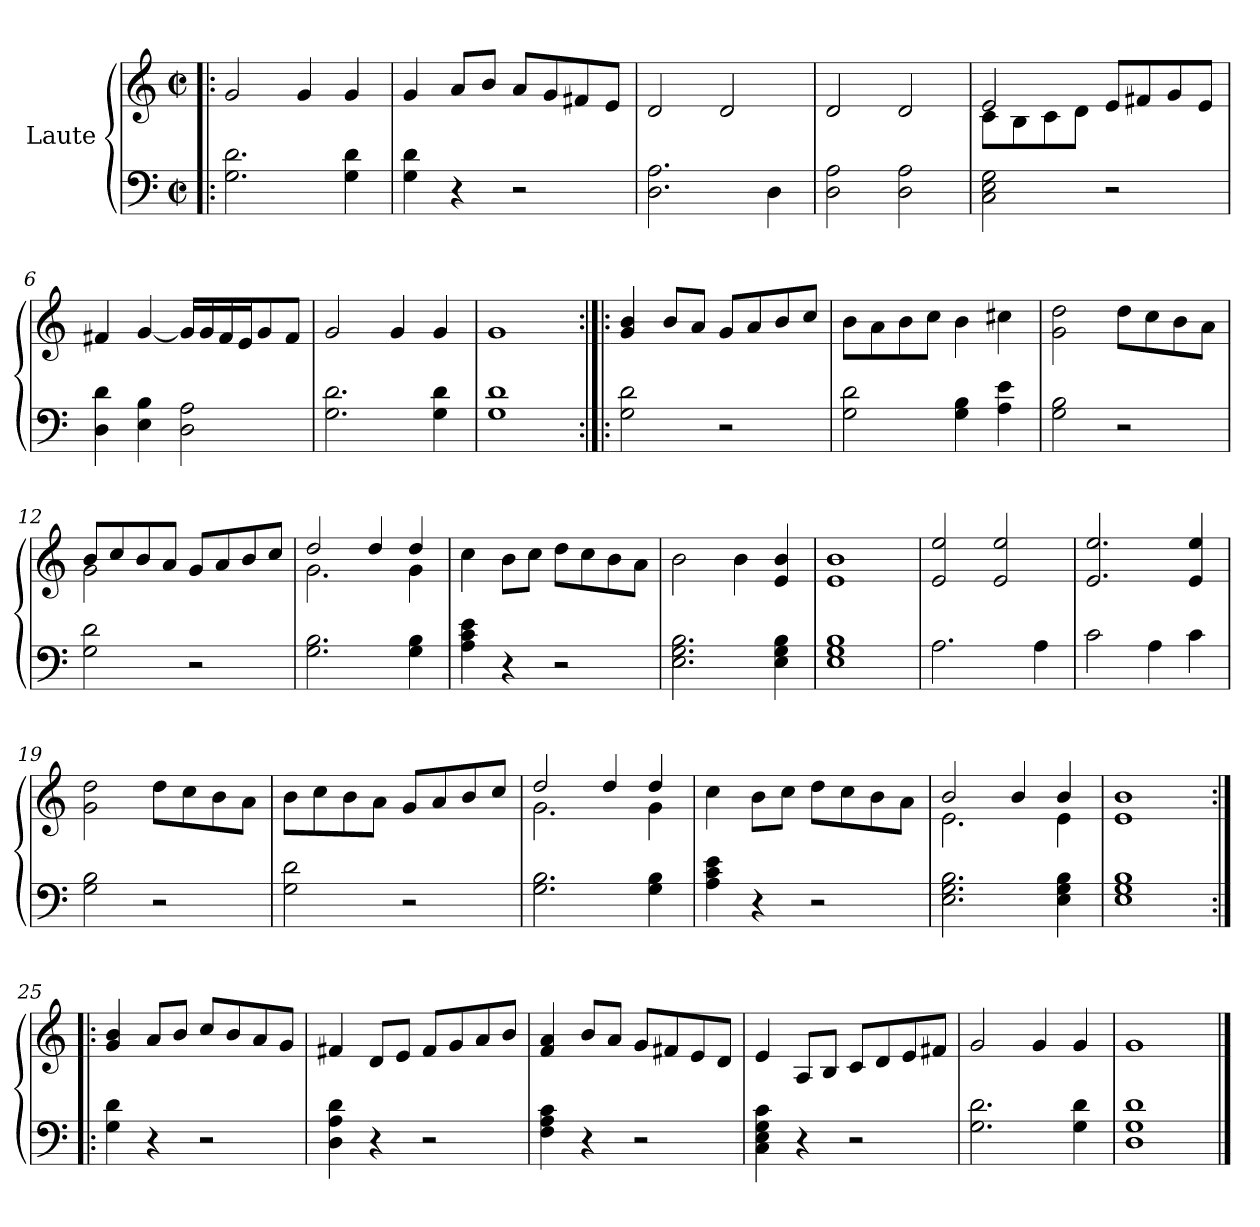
**kern	**kern
*part1	*part1
*staff2	*staff1
*I"Laute	*
*clefF4	*clefG2
*k[]	*k[]
*M2/2	*M2/2
*met(c|)	*met(c|)
=1!|:	=1!|:
2.G\ 2.d\	2g/
.	4g/
4G\ 4d\	4g/
=2	=2
4G\ 4d\	4g/
4r	8a/L
.	8b/J
2r	8a/L
.	8g/
.	8f#X/
.	8e/J
=3	=3
2.D\ 2.A\	2d/
.	2d/
4D\	.
=4	=4
2D\ 2A\	2d/
2D\ 2A\	2d/
=5	=5
*	*^
2C\ 2E\ 2G\	2e/	8c\L
.	.	8B\
.	.	8c\
.	.	8d\J
2r	8e/L	2ryy
.	8f#X/	.
.	8g/	.
.	8e/J	.
*	*v	*v
!!LO:LB:g=z
=6	=6
4D\ 4d\	4f#X/
4E\ 4B\	[4g/
2D\ 2A\	16g/LL]
.	16g/
.	16f#/
.	16e/J
.	8g/
.	8f#/J
=7	=7
2.G\ 2.d\	2g/
.	4g/
4G\ 4d\	4g/
=8	=8
1G 1d	1g
=9:|!|:	=9:|!|:
2G\ 2d\	4g/ 4b/
.	8b/L
.	8a/J
2r	8g/L
.	8a/
.	8b/
.	8cc/J
=10	=10
2G\ 2d\	8b\L
.	8a\
.	8b\
.	8cc\J
4G\ 4B\	4b\
4A\ 4e\	4cc#X\
=11	=11
2G\ 2B\	2g\ 2dd\
2r	8dd\L
.	8cc\
.	8b\
.	8a\J
!!LO:LB:g=z
=12	=12
*	*^
2G\ 2d\	8b/L	2g\
.	8cc/	.
.	8b/	.
.	8a/J	.
2r	8g/L	2ryy
.	8a/	.
.	8b/	.
.	8cc/J	.
=13	=13	=13
2.G\ 2.B\	2dd/	2.g\
.	4dd/	.
4G\ 4B\	4dd/	4g\
*	*v	*v
=14	=14
4A\ 4c\ 4e\	4cc\
4r	8b\L
.	8cc\J
2r	8dd\L
.	8cc\
.	8b\
.	8a\J
=15	=15
2.E\ 2.G\ 2.B\	2b\
.	4b\
4E\ 4G\ 4B\	4e/ 4b/
=16	=16
1E 1G 1B	1e 1b
=17	=17
2.A\	2e/ 2ee/
.	2e/ 2ee/
4A\	.
!!LO:LB:g=z
=18	=18
2c\	2.e/ 2.ee/
4A\	.
4c\	4e/ 4ee/
=19	=19
2G\ 2B\	2g\ 2dd\
2r	8dd\L
.	8cc\
.	8b\
.	8a\J
=20	=20
2G\ 2d\	8b\L
.	8cc\
.	8b\
.	8a\J
2r	8g/L
.	8a/
.	8b/
.	8cc/J
=21	=21
*	*^
2.G\ 2.B\	2dd/	2.g\
.	4dd/	.
4G\ 4B\	4dd/	4g\
*	*v	*v
=22	=22
4A\ 4c\ 4e\	4cc\
4r	8b\L
.	8cc\J
2r	8dd\L
.	8cc\
.	8b\
.	8a\J
!!LO:LB:g=z
=23	=23
*	*^
2.E\ 2.G\ 2.B\	2b/	2.e\
.	4b/	.
4E\ 4G\ 4B\	4b/	4e\
*	*v	*v
=24	=24
1E 1G 1B	1e 1b
=25:|!|:	=25:|!|:
4G\ 4d\	4g/ 4b/
4r	8a/L
.	8b/J
2r	8cc/L
.	8b/
.	8a/
.	8g/J
=26	=26
4D\ 4A\ 4d\	4f#X/
4r	8d/L
.	8e/J
2r	8f#/L
.	8g/
.	8a/
.	8b/J
=27	=27
4F\ 4A\ 4c\	4f/ 4a/
4r	8b/L
.	8a/J
2r	8g/L
.	8f#X/
.	8e/
.	8d/J
!!LO:LB:g=z
=28	=28
4C\ 4E\ 4G\ 4c\	4e/
4r	8A/L
.	8B/J
2r	8c/L
.	8d/
.	8e/
.	8f#X/J
=29	=29
2.G\ 2.d\	2g/
.	4g/
4G\ 4d\	4g/
=30	=30
1D 1G 1d	1g
==	==
*-	*-
